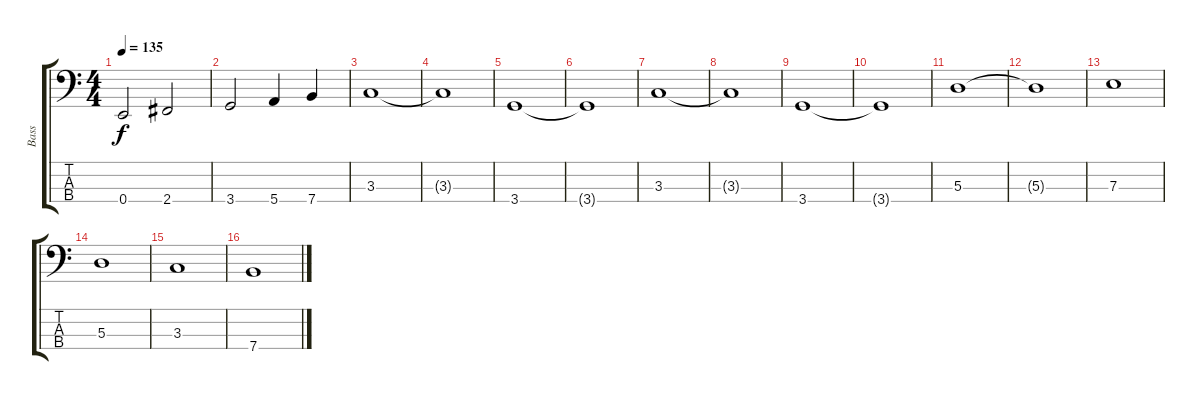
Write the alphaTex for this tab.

\track ("Bass" "Bass") {instrument electricbassfinger}
\staff {score tabs}
\tuning (G2 D2 A1 E1) {hide}
\ts (4 4)
\tempo 135
\clef f4
\ks c
0.4.2{dy f} 2.4.2 |
3.4.2 5.4.4 7.4.4 |
3.3.1 |
3.3{t}.1 |
3.4.1 |
3.4{t}.1 |
3.3.1 |
3.3{t}.1 |
3.4.1 |
3.4{t}.1 |
5.3.1 |
5.3{t}.1 |
7.3.1 |
5.3.1 |
3.3.1 |
7.4.1
